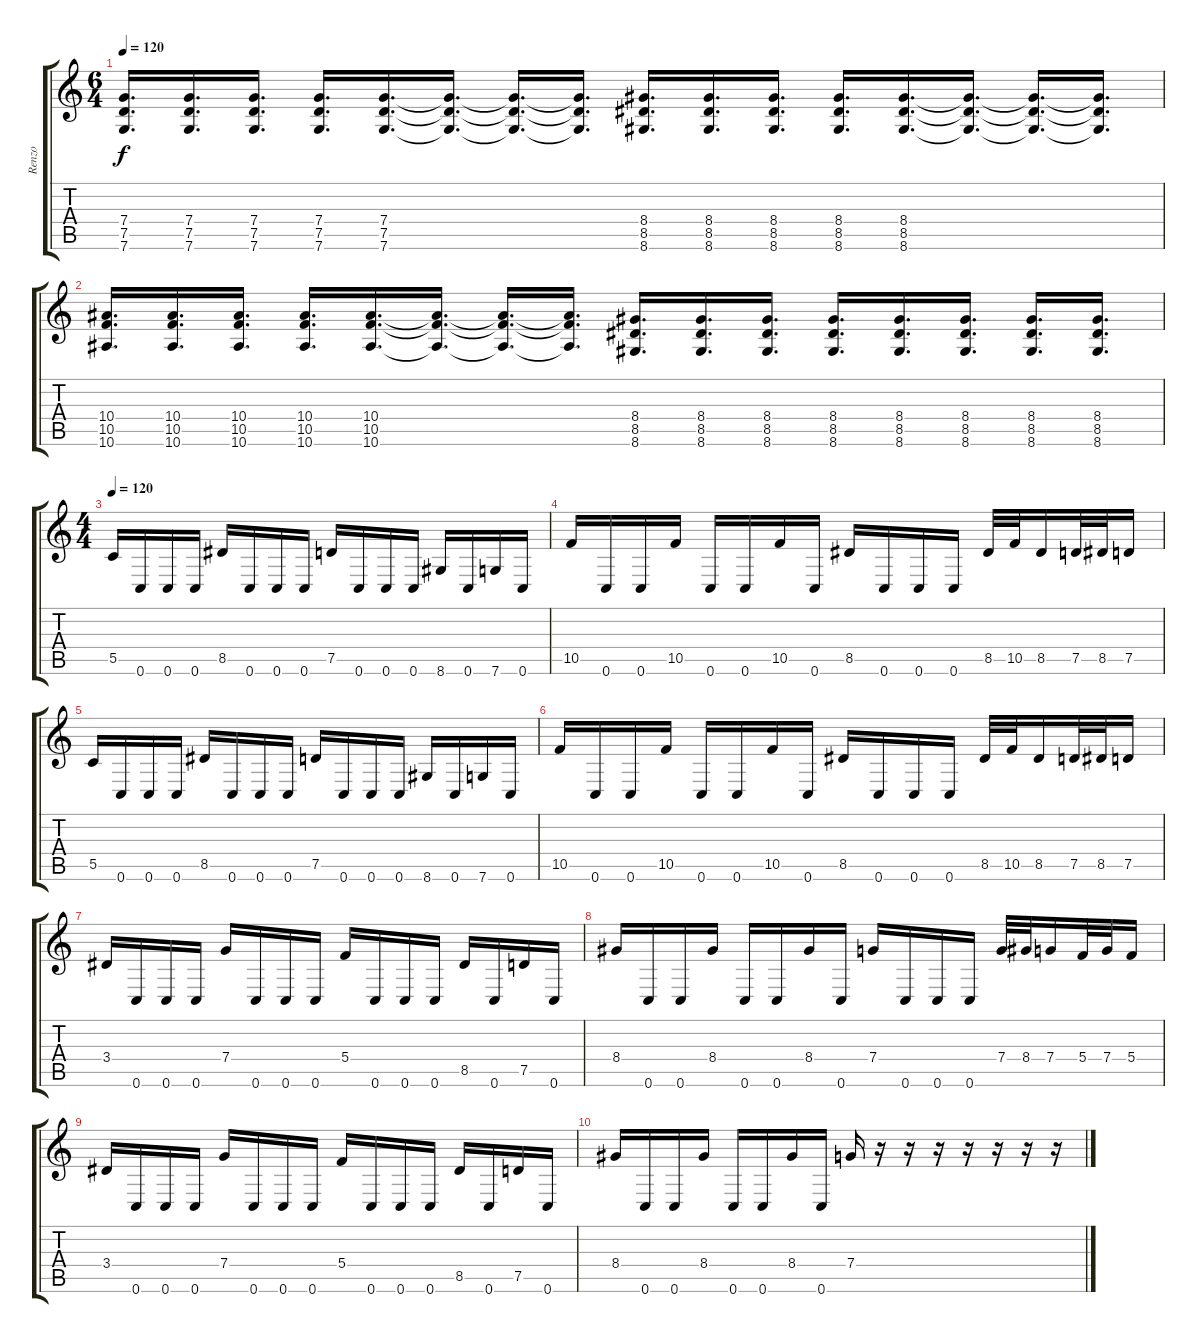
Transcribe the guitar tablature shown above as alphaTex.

\track ("Renzo" "Renzo") {instrument overdrivenguitar}
\staff {score tabs}
\tuning (D4 A3 F3 C3 G2 C2) {hide}
\ts (6 4)
\tempo 120
\clef g2
\ks c
(7.4 7.5 7.6).16{d dy f} (7.4 7.5 7.6).16{d} (7.4 7.5 7.6).16{d} (7.4 7.5 7.6).16{d} (7.4 7.5 7.6).16{d} (7.4{t} 7.5{t} 7.6{t}).16{d} (7.4{t} 7.5{t} 7.6{t}).16{d} (7.4{t} 7.5{t} 7.6{t}).16{d} (8.4 8.5 8.6).16{d} (8.4 8.5 8.6).16{d} (8.4 8.5 8.6).16{d} (8.4 8.5 8.6).16{d} (8.4 8.5 8.6).16{d} (8.4{t} 8.5{t} 8.6{t}).16{d} (8.4{t} 8.5{t} 8.6{t}).16{d} (8.4{t} 8.5{t} 8.6{t}).16{d} |
(10.4 10.5 10.6).16{d} (10.4 10.5 10.6).16{d} (10.4 10.5 10.6).16{d} (10.4 10.5 10.6).16{d} (10.4 10.5 10.6).16{d} (10.4{t} 10.5{t} 10.6{t}).16{d} (10.4{t} 10.5{t} 10.6{t}).16{d} (10.4{t} 10.5{t} 10.6{t}).16{d} (8.4 8.5 8.6).16{d} (8.4 8.5 8.6).16{d} (8.4 8.5 8.6).16{d} (8.4 8.5 8.6).16{d} (8.4 8.5 8.6).16{d} (8.4 8.5 8.6).16{d} (8.4 8.5 8.6).16{d} (8.4 8.5 8.6).16{d} |
\ts (4 4)
\tempo 120
5.5.16 0.6.16 0.6.16 0.6.16 8.5.16 0.6.16 0.6.16 0.6.16 7.5.16 0.6.16 0.6.16 0.6.16 8.6.16 0.6.16 7.6.16 0.6.16 |
10.5.16 0.6.16 0.6.16 10.5.16 0.6.16 0.6.16 10.5.16 0.6.16 8.5.16 0.6.16 0.6.16 0.6.16 8.5.32 10.5.32 8.5.16 7.5.32 8.5.32 7.5.16 |
5.5.16 0.6.16 0.6.16 0.6.16 8.5.16 0.6.16 0.6.16 0.6.16 7.5.16 0.6.16 0.6.16 0.6.16 8.6.16 0.6.16 7.6.16 0.6.16 |
10.5.16 0.6.16 0.6.16 10.5.16 0.6.16 0.6.16 10.5.16 0.6.16 8.5.16 0.6.16 0.6.16 0.6.16 8.5.32 10.5.32 8.5.16 7.5.32 8.5.32 7.5.16 |
3.4.16 0.6.16 0.6.16 0.6.16 7.4.16 0.6.16 0.6.16 0.6.16 5.4.16 0.6.16 0.6.16 0.6.16 8.5.16 0.6.16 7.5.16 0.6.16 |
8.4.16 0.6.16 0.6.16 8.4.16 0.6.16 0.6.16 8.4.16 0.6.16 7.4.16 0.6.16 0.6.16 0.6.16 7.4.32 8.4.32 7.4.16 5.4.32 7.4.32 5.4.16 |
3.4.16 0.6.16 0.6.16 0.6.16 7.4.16 0.6.16 0.6.16 0.6.16 5.4.16 0.6.16 0.6.16 0.6.16 8.5.16 0.6.16 7.5.16 0.6.16 |
8.4.16 0.6.16 0.6.16 8.4.16 0.6.16 0.6.16 8.4.16 0.6.16 7.4.16 r.16 r.16 r.16 r.16 r.16 r.16 r.16
